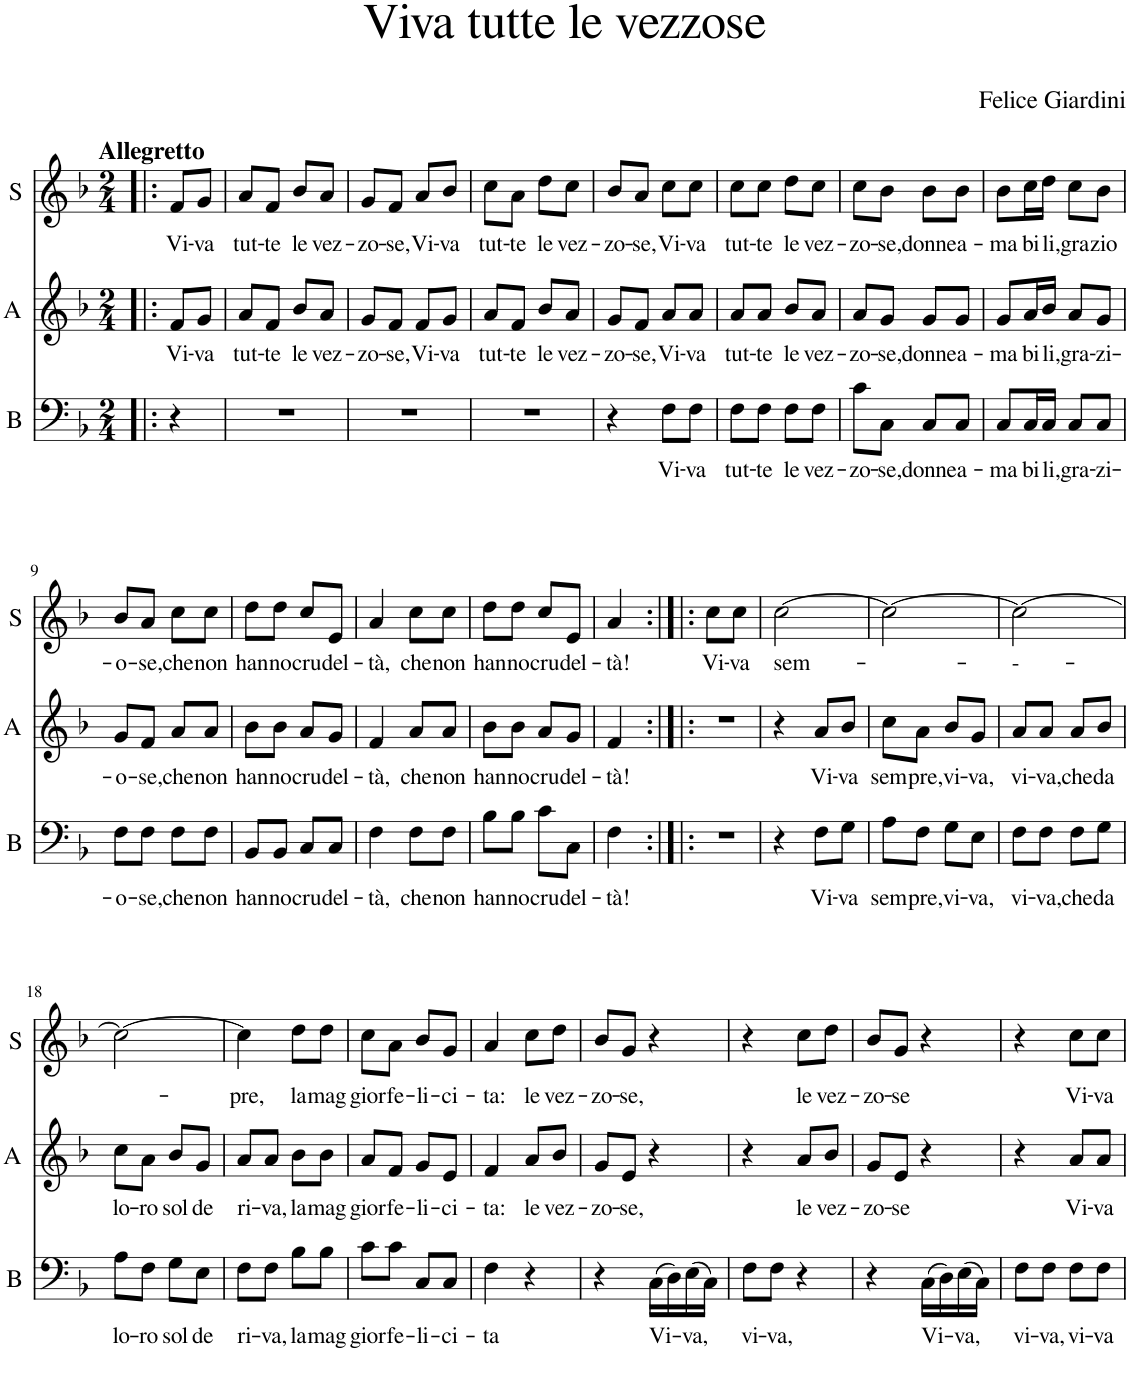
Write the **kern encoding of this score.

**kern	**text	**kern	**text	**kern	**text
*part3	*part3	*part2	*part2	*part1	*part1
*staff3	*staff3	*staff2	*staff2	*staff1	*staff1
*I"B	*	*I"A	*	*I"S	*
*I'B	*	*I'A	*	*I'S	*
*clefF4	*	*clefG2	*	*clefG2	*
*k[b-]	*	*k[b-]	*	*k[b-]	*
*M2/4	*	*M2/4	*	*M2/4	*
=1!|:	=1!|:	=1!|:	=1!|:	=1!|:	=1!|:
!	!	!	!	!LO:TX:a:B:t=Allegretto	!
!	!	!	!LO:LY:b	!	!LO:LY:b
4r	.	8f/L	Vi-	8f/L	Vi-
!	!	!	!LO:LY:b	!	!LO:LY:b
.	.	8g/J	-va	8g/J	-va
=2	=2	=2	=2	=2	=2
!	!	!	!LO:LY:b	!	!LO:LY:b
2r	.	8a/L	tut-	8a/L	tut-
!	!	!	!LO:LY:b	!	!LO:LY:b
.	.	8f/J	-te	8f/J	-te
!	!	!	!LO:LY:b	!	!LO:LY:b
.	.	8b-/L	le	8b-/L	le
!	!	!	!LO:LY:b	!	!LO:LY:b
.	.	8a/J	vez-	8a/J	vez-
=3	=3	=3	=3	=3	=3
!	!	!	!LO:LY:b	!	!LO:LY:b
2r	.	8g/L	-zo-	8g/L	-zo-
!	!	!	!LO:LY:b	!	!LO:LY:b
.	.	8f/J	-se,	8f/J	-se,
!	!	!	!LO:LY:b	!	!LO:LY:b
.	.	8f/L	Vi-	8a/L	Vi-
!	!	!	!LO:LY:b	!	!LO:LY:b
.	.	8g/J	-va	8b-/J	-va
=4	=4	=4	=4	=4	=4
!	!	!	!LO:LY:b	!	!LO:LY:b
2r	.	8a/L	tut-	8cc\L	tut-
!	!	!	!LO:LY:b	!	!LO:LY:b
.	.	8f/J	-te	8a\J	-te
!	!	!	!LO:LY:b	!	!LO:LY:b
.	.	8b-/L	le	8dd\L	le
!	!	!	!LO:LY:b	!	!LO:LY:b
.	.	8a/J	vez-	8cc\J	vez-
=5	=5	=5	=5	=5	=5
!	!	!	!LO:LY:b	!	!LO:LY:b
4r	.	8g/L	-zo-	8b-/L	-zo-
!	!	!	!LO:LY:b	!	!LO:LY:b
.	.	8f/J	-se,	8a/J	-se,
!	!LO:LY:b	!	!LO:LY:b	!	!LO:LY:b
8F\L	Vi-	8a/L	Vi-	8cc\L	Vi-
!	!LO:LY:b	!	!LO:LY:b	!	!LO:LY:b
8F\J	-va	8a/J	-va	8cc\J	-va
=6	=6	=6	=6	=6	=6
!	!LO:LY:b	!	!LO:LY:b	!	!LO:LY:b
8F\L	tut-	8a/L	tut-	8cc\L	tut-
!	!LO:LY:b	!	!LO:LY:b	!	!LO:LY:b
8F\J	-te	8a/J	-te	8cc\J	-te
!	!LO:LY:b	!	!LO:LY:b	!	!LO:LY:b
8F\L	le	8b-/L	le	8dd\L	le
!	!LO:LY:b	!	!LO:LY:b	!	!LO:LY:b
8F\J	vez-	8a/J	vez-	8cc\J	vez-
=7	=7	=7	=7	=7	=7
!	!LO:LY:b	!	!LO:LY:b	!	!LO:LY:b
8c\L	-zo-	8a/L	-zo-	8cc\L	-zo-
!	!LO:LY:b	!	!LO:LY:b	!	!LO:LY:b
8C\J	-se,	8g/J	-se,	8b-\J	-se,
!	!LO:LY:b	!	!LO:LY:b	!	!LO:LY:b
8C/L	donne	8g/L	donne	8b-\L	donne
!	!LO:LY:b	!	!LO:LY:b	!	!LO:LY:b
8C/J	a-	8g/J	a-	8b-\J	a-
=8	=8	=8	=8	=8	=8
!	!LO:LY:b	!	!LO:LY:b	!	!LO:LY:b
8C/L	-ma-	8g/L	-ma-	8b-\L	-ma-
!	!LO:LY:b	!	!LO:LY:b	!	!LO:LY:b
16C/L	-bi-	16a/L	-bi-	16cc\L	-bi-
!	!LO:LY:b	!	!LO:LY:b	!	!LO:LY:b
16C/JJ	-li,	16b-/JJ	-li,	16dd\JJ	-li,
!	!LO:LY:b	!	!LO:LY:b	!	!LO:LY:b
8C/L	gra-	8a/L	gra-	8cc\L	gra-
!	!LO:LY:b	!	!LO:LY:b	!	!LO:LY:b
8C/J	-zi-	8g/J	-zi-	8b-\J	-zio-
!!LO:LB:g=z
=9	=9	=9	=9	=9	=9
!	!LO:LY:b	!	!LO:LY:b	!	!LO:LY:b
8F\L	-o-	8g/L	-o-	8b-/L	-o-
!	!LO:LY:b	!	!LO:LY:b	!	!LO:LY:b
8F\J	-se,	8f/J	-se,	8a/J	-se,
!	!LO:LY:b	!	!LO:LY:b	!	!LO:LY:b
8F\L	che	8a/L	che	8cc\L	che
!	!LO:LY:b	!	!LO:LY:b	!	!LO:LY:b
8F\J	non	8a/J	non	8cc\J	non
=10	=10	=10	=10	=10	=10
!	!LO:LY:b	!	!LO:LY:b	!	!LO:LY:b
8BB-/L	han-	8b-\L	han-	8dd\L	han-
!	!LO:LY:b	!	!LO:LY:b	!	!LO:LY:b
8BB-/J	-no	8b-\J	-no	8dd\J	-no
!	!LO:LY:b	!	!LO:LY:b	!	!LO:LY:b
8C/L	cru-	8a/L	cru-	8cc/L	cru-
!	!LO:LY:b	!	!LO:LY:b	!	!LO:LY:b
8C/J	-del-	8g/J	-del-	8e/J	-del-
=11	=11	=11	=11	=11	=11
!	!LO:LY:b	!	!LO:LY:b	!	!LO:LY:b
4F\	-tà,	4f/	-tà,	4a/	-tà,
!	!LO:LY:b	!	!LO:LY:b	!	!LO:LY:b
8F\L	che	8a/L	che	8cc\L	che
!	!LO:LY:b	!	!LO:LY:b	!	!LO:LY:b
8F\J	non	8a/J	non	8cc\J	non
=12	=12	=12	=12	=12	=12
!	!LO:LY:b	!	!LO:LY:b	!	!LO:LY:b
8B-\L	han-	8b-\L	han-	8dd\L	han-
!	!LO:LY:b	!	!LO:LY:b	!	!LO:LY:b
8B-\J	-no	8b-\J	-no	8dd\J	-no
!	!LO:LY:b	!	!LO:LY:b	!	!LO:LY:b
8c\L	cru-	8a/L	cru-	8cc/L	cru-
!	!LO:LY:b	!	!LO:LY:b	!	!LO:LY:b
8C\J	-del-	8g/J	-del-	8e/J	-del-
=13	=13	=13	=13	=13	=13
!	!LO:LY:b	!	!LO:LY:b	!	!LO:LY:b
4F\	-tà!	4f/	-tà!	4a/	-tà!
=14:|!|:	=14:|!|:	=14:|!|:	=14:|!|:	=14:|!|:	=14:|!|:
!	!	!	!	!	!LO:LY:b
2r	.	2r	.	8cc\L	Vi-
!	!	!	!	!	!LO:LY:b
.	.	.	.	8cc\J	-va
.	.	.	.	4ryy	.
=15	=15	=15	=15	=15	=15
!	!	!	!	!	!LO:LY:b
4r	.	4r	.	[2cc\	sem-
!	!LO:LY:b	!	!LO:LY:b	!	!
8F\L	Vi-	8a/L	Vi-	.	.
!	!LO:LY:b	!	!LO:LY:b	!	!
8G\J	-va	8b-/J	-va	.	.
=16	=16	=16	=16	=16	=16
!	!LO:LY:b	!	!LO:LY:b	!	!
8A\L	sem-	8cc\L	sem-	2cc\_	.
!	!LO:LY:b	!	!LO:LY:b	!	!
8F\J	-pre,	8a\J	-pre,	.	.
!	!LO:LY:b	!	!LO:LY:b	!	!
8G\L	vi-	8b-/L	vi-	.	.
!	!LO:LY:b	!	!LO:LY:b	!	!
8E\J	-va,	8g/J	-va,	.	.
=17	=17	=17	=17	=17	=17
!	!LO:LY:b	!	!LO:LY:b	!	!LO:LY:b
8F\L	vi-	8a/L	vi-	2cc\_	---
!	!LO:LY:b	!	!LO:LY:b	!	!
8F\J	-va,	8a/J	-va,	.	.
!	!LO:LY:b	!	!LO:LY:b	!	!
8F\L	che	8a/L	che	.	.
!	!LO:LY:b	!	!LO:LY:b	!	!
8G\J	da	8b-/J	da	.	.
!!LO:LB:g=z
=18	=18	=18	=18	=18	=18
!	!LO:LY:b	!	!LO:LY:b	!	!
8A\L	lo-	8cc\L	-lo-	2cc\_	.
!	!LO:LY:b	!	!LO:LY:b	!	!
8F\J	-ro	8a\J	-ro	.	.
!	!LO:LY:b	!	!LO:LY:b	!	!
8G\L	sol-	8b-/L	sol-	.	.
!	!LO:LY:b	!	!LO:LY:b	!	!
8E\J	-de	8g/J	-de	.	.
=19	=19	=19	=19	=19	=19
!	!LO:LY:b	!	!LO:LY:b	!	!LO:LY:b
8F\L	ri-	8a/L	ri-	4cc\]	-pre,
!	!LO:LY:b	!	!LO:LY:b	!	!
8F\J	-va,	8a/J	-va,	.	.
!	!LO:LY:b	!	!LO:LY:b	!	!LO:LY:b
8B-\L	la	8b-\L	la	8dd\L	la
!	!LO:LY:b	!	!LO:LY:b	!	!LO:LY:b
8B-\J	mag-	8b-\J	mag-	8dd\J	mag-
=20	=20	=20	=20	=20	=20
!	!LO:LY:b	!	!LO:LY:b	!	!LO:LY:b
8c\L	-gior	8a/L	-gior	8cc\L	-gior
!	!LO:LY:b	!	!LO:LY:b	!	!LO:LY:b
8c\J	fe-	8f/J	fe-	8a\J	fe-
!	!LO:LY:b	!	!LO:LY:b	!	!LO:LY:b
8C/L	-li-	8g/L	-li-	8b-/L	-li-
!	!LO:LY:b	!	!LO:LY:b	!	!LO:LY:b
8C/J	-ci-	8e/J	-ci-	8g/J	-ci-
=21	=21	=21	=21	=21	=21
!	!LO:LY:b	!	!LO:LY:b	!	!LO:LY:b
4F\	-ta	4f/	-ta:	4a/	-ta:
!	!	!	!LO:LY:b	!	!LO:LY:b
4r	.	8a/L	le	8cc\L	le
!	!	!	!LO:LY:b	!	!LO:LY:b
.	.	8b-/J	vez-	8dd\J	vez-
=22	=22	=22	=22	=22	=22
!	!	!	!LO:LY:b	!	!LO:LY:b
4r	.	8g/L	-zo-	8b-/L	-zo-
!	!	!	!LO:LY:b	!	!LO:LY:b
.	.	8e/J	-se,	8g/J	-se,
!	!LO:LY:b	!	!	!	!
(16C\LL	Vi-	4r	.	4r	.
16D\)	.	.	.	.	.
!	!LO:LY:b	!	!	!	!
(16E\	-va,	.	.	.	.
16C\JJ)	.	.	.	.	.
=23	=23	=23	=23	=23	=23
!	!LO:LY:b	!	!	!	!
8F\L	vi-	4r	.	4r	.
!	!LO:LY:b	!	!	!	!
8F\J	-va,	.	.	.	.
!	!	!	!LO:LY:b	!	!LO:LY:b
4r	.	8a/L	le	8cc\L	le
!	!	!	!LO:LY:b	!	!LO:LY:b
.	.	8b-/J	vez-	8dd\J	vez-
=24	=24	=24	=24	=24	=24
!	!	!	!LO:LY:b	!	!LO:LY:b
4r	.	8g/L	-zo-	8b-/L	-zo-
!	!	!	!LO:LY:b	!	!LO:LY:b
.	.	8e/J	-se	8g/J	-se
!	!LO:LY:b	!	!	!	!
(16C\LL	Vi-	4r	.	4r	.
16D\)	.	.	.	.	.
!	!LO:LY:b	!	!	!	!
(16E\	-va,	.	.	.	.
16C\JJ)	.	.	.	.	.
=25	=25	=25	=25	=25	=25
!	!LO:LY:b	!	!	!	!
8F\L	vi-	4r	.	4r	.
!	!LO:LY:b	!	!	!	!
8F\J	-va,	.	.	.	.
!	!LO:LY:b	!	!LO:LY:b	!	!LO:LY:b
8F\L	vi-	8a/L	Vi-	8cc\L	Vi-
!	!LO:LY:b	!	!LO:LY:b	!	!LO:LY:b
8F\J	-va	8a/J	-va	8cc\J	-va
=	=	=	=	=	=
*-	*-	*-	*-	*-	*-
